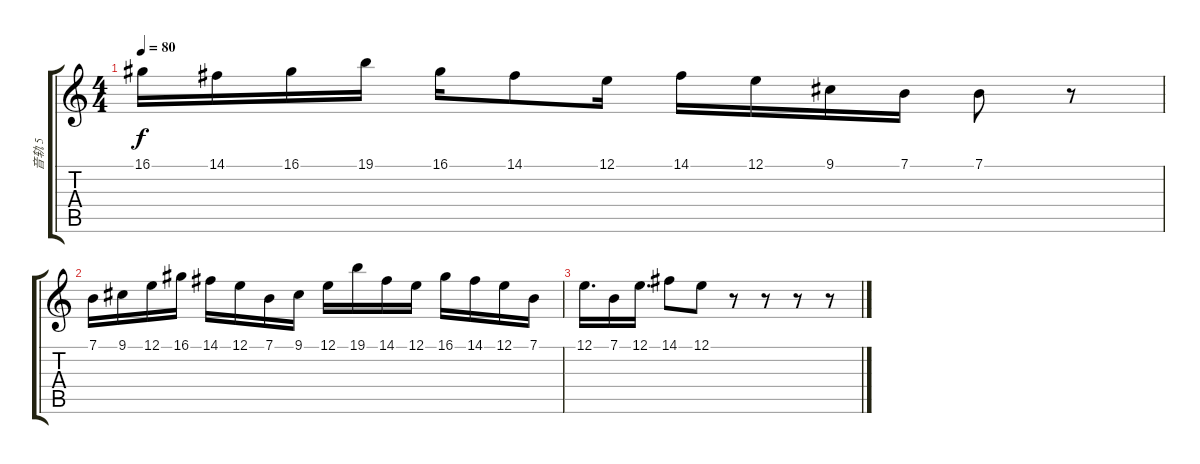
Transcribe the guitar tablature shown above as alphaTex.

\track ("音轨 5" "音轨 5") {instrument recorder}
\staff {score tabs}
\tuning (E4 B3 G3 D3 A2 E2) {hide}
\ts (4 4)
\tempo 80
\clef g2
\ks c
16.1.16{dy f} 14.1.16 16.1.16 19.1.16 16.1.16 14.1.8 12.1.16 14.1.16 12.1.16 9.1.16 7.1.16 7.1.8 r.8 |
7.1.16 9.1.16 12.1.16 16.1.16 14.1.16 12.1.16 7.1.16 9.1.16 12.1.16 19.1.16 14.1.16 12.1.16 16.1.16 14.1.16 12.1.16 7.1.16 |
12.1.16{d} 7.1.16 12.1.16{d} 14.1.8 12.1.8 r.8 r.8 r.8 r.8
